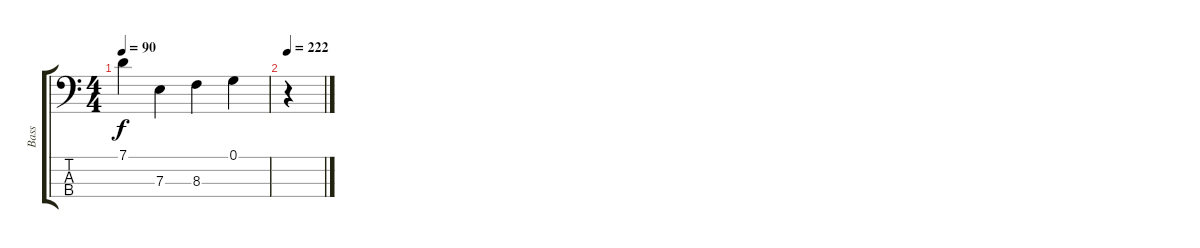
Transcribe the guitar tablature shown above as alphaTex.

\track ("Bass" "Bass") {instrument electricbassfinger}
\staff {score tabs}
\tuning (G2 D2 A1 E1) {hide}
\ts (4 4)
\tempo 90
\clef f4
\ks c
7.1.4{dy f} 7.3.4 8.3.4 0.1.4 |
\tempo 222
r.4
